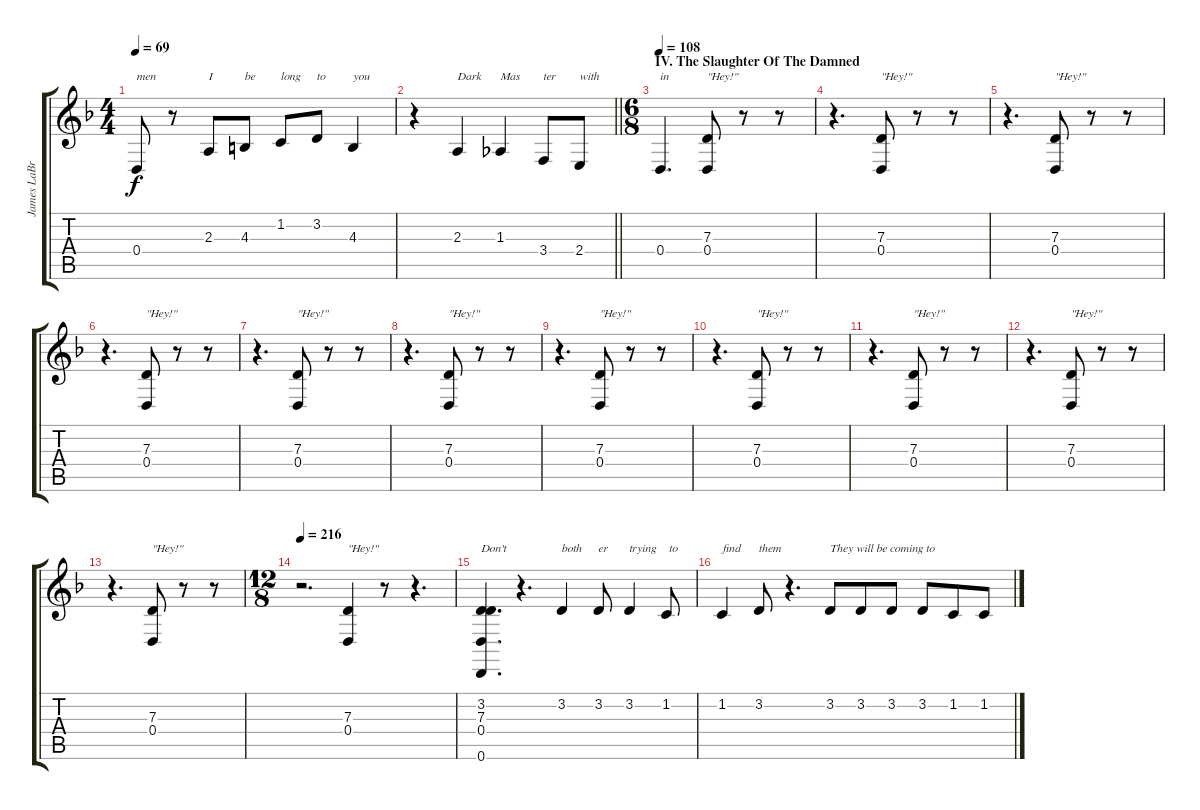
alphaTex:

\track ("James LaBrie - Vocals" "James LaBr") {instrument bassoon}
\staff {score tabs}
\tuning (E4 B3 G3 D3 A2 D2) {hide}
\ts (4 4)
\tempo 69
\clef g2
\ks dminor
0.4.8{txt "men" dy f} r.8 2.3.8{txt "I"} 4.3.8{txt "be"} 1.2.8{txt "long"} 3.2.8{txt "to"} 4.3.4{txt "you"} |
\barLineRight lightlight
r.4 2.3.4{txt "Dark"} 1.3.4{txt "Mas"} 3.4.8{txt "ter"} 2.4.8{txt "with"} |
\ts (6 8)
\section ("" "IV. The Slaughter Of The Damned")
\tempo 108
0.4.4{d txt "in"} (7.3 0.4).8{txt "\"Hey!\""} r.8 r.8 |
r.4{d} (7.3 0.4).8{txt "\"Hey!\""} r.8 r.8 |
r.4{d} (7.3 0.4).8{txt "\"Hey!\""} r.8 r.8 |
r.4{d} (7.3 0.4).8{txt "\"Hey!\""} r.8 r.8 |
r.4{d} (7.3 0.4).8{txt "\"Hey!\""} r.8 r.8 |
r.4{d} (7.3 0.4).8{txt "\"Hey!\""} r.8 r.8 |
r.4{d} (7.3 0.4).8{txt "\"Hey!\""} r.8 r.8 |
r.4{d} (7.3 0.4).8{txt "\"Hey!\""} r.8 r.8 |
r.4{d} (7.3 0.4).8{txt "\"Hey!\""} r.8 r.8 |
r.4{d} (7.3 0.4).8{txt "\"Hey!\""} r.8 r.8 |
r.4{d} (7.3 0.4).8{txt "\"Hey!\""} r.8 r.8 |
\ts (12 8)
\tempo 216
r.2{d} (7.3 0.4).4{txt "\"Hey!\""} r.8 r.4{d} |
(3.2 7.3 0.4 0.6).4{d txt "Don't"} r.4{d} 3.2.4{txt "both"} 3.2.8{txt "er"} 3.2.4{txt "trying"} 1.2.8{txt " to"} |
1.2.4{txt "find"} 3.2.8{txt "them"} r.4{d} 3.2.8{txt "They will be coming to"} 3.2.8 3.2.8 3.2.8 1.2.8 1.2.8
